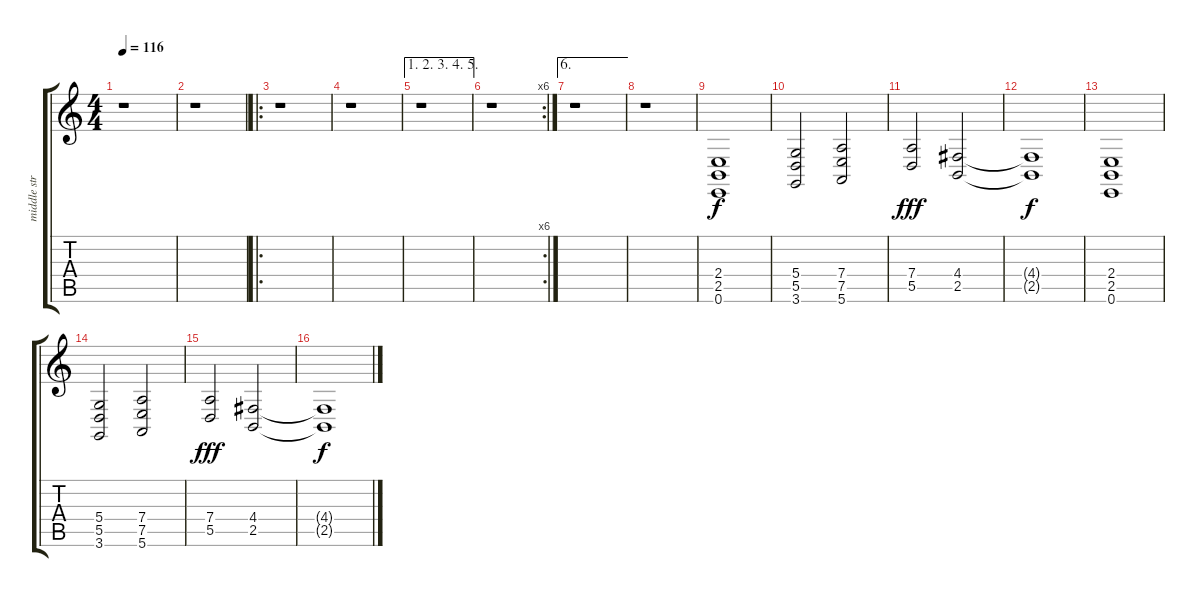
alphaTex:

\track ("middle strings" "middle str") {instrument stringensemble1}
\staff {score tabs}
\tuning (E4 B3 G3 D3 A2 E2) {hide}
\ts (4 4)
\tempo 116
\clef g2
\ks c
r.1{dy f instrument stringensemble1} |
r.1 |
\ro
r.1 |
r.1 |
\ae (1 2 3 4 5)
r.1 |
\rc 6
r.1 |
\ae 6
r.1 |
r.1 |
(2.4 2.5 0.6).1 |
(5.4 5.5 3.6).2 (7.4 7.5 5.6).2 |
(7.4 5.5).2{dy fff} (4.4 2.5).2 |
(4.4{t} 2.5{t}).1{dy f} |
(2.4 2.5 0.6).1 |
(5.4 5.5 3.6).2 (7.4 7.5 5.6).2 |
(7.4 5.5).2{dy fff} (4.4 2.5).2 |
(4.4{t} 2.5{t}).1{dy f}
